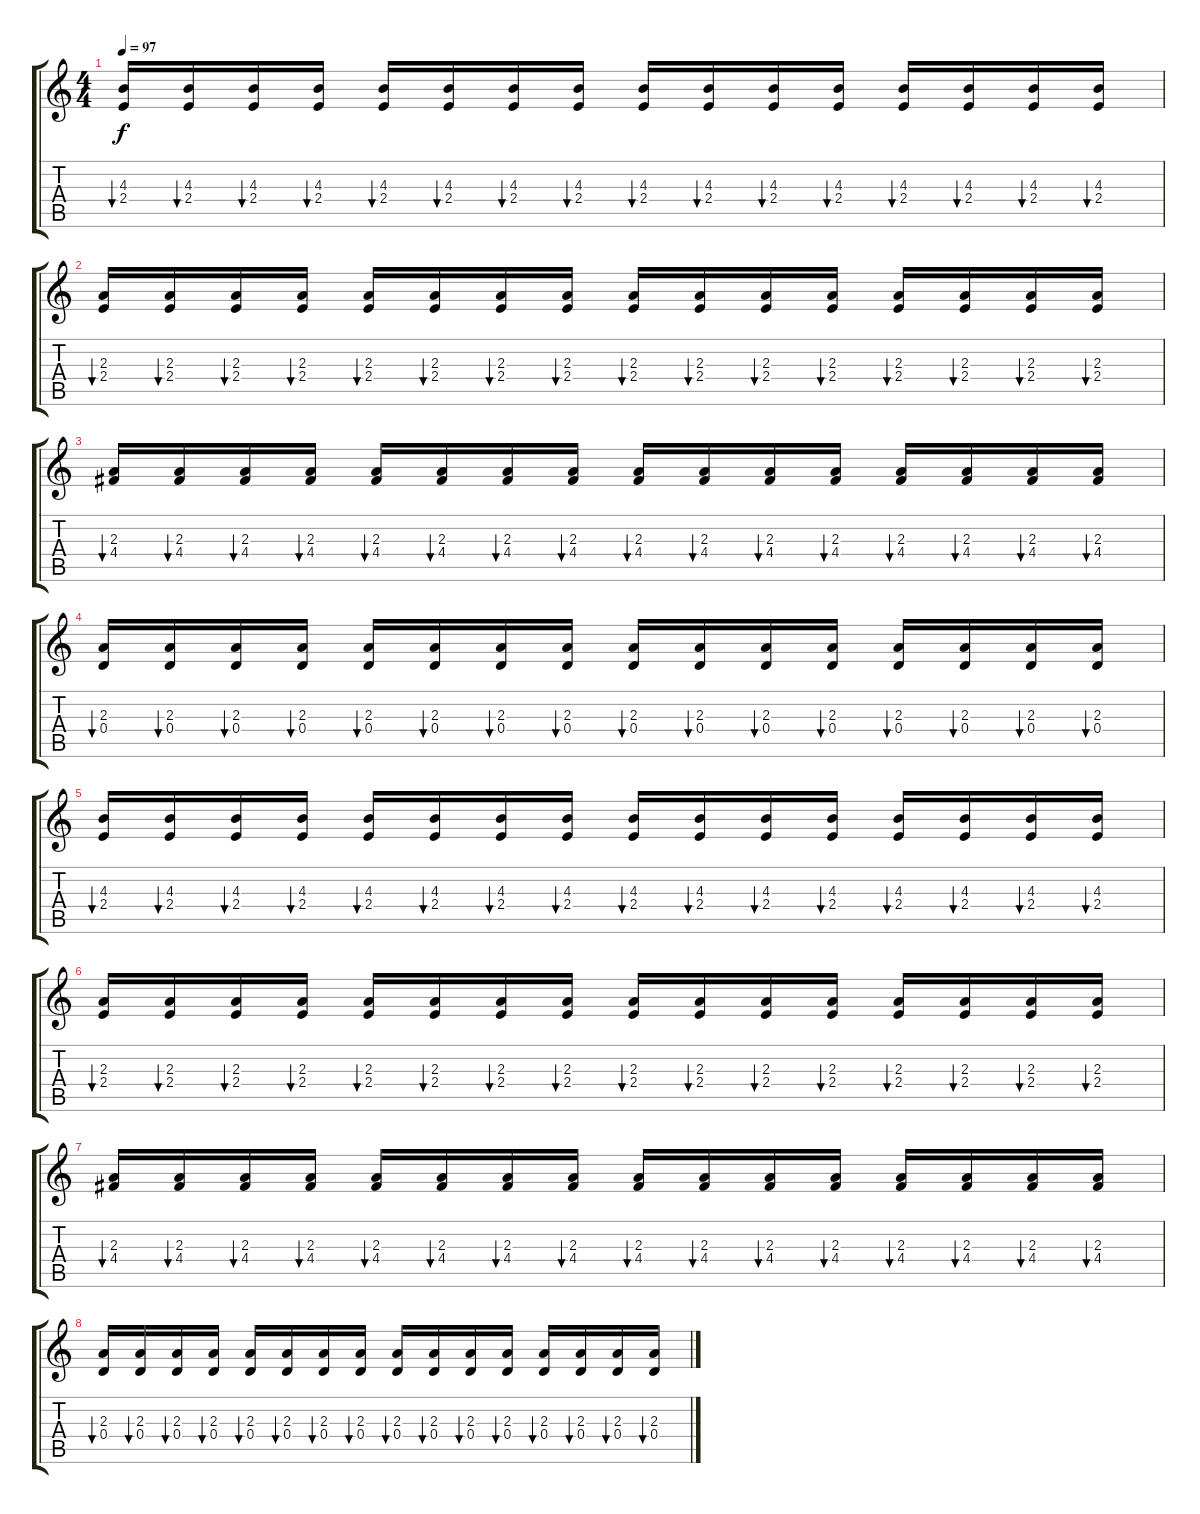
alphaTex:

\track "" {instrument distortionguitar}
\staff {score tabs}
\tuning (E4 B3 G3 D3 A2 E2) {hide}
\ts (4 4)
\tempo 97
\clef g2
\ks c
(4.3 2.4).16{bu 30 dy f} (4.3 2.4).16{bu 30} (4.3 2.4).16{bu 30} (4.3 2.4).16{bu 30} (4.3 2.4).16{bu 30} (4.3 2.4).16{bu 30} (4.3 2.4).16{bu 30} (4.3 2.4).16{bu 30} (4.3 2.4).16{bu 30} (4.3 2.4).16{bu 30} (4.3 2.4).16{bu 30} (4.3 2.4).16{bu 30} (4.3 2.4).16{bu 30} (4.3 2.4).16{bu 30} (4.3 2.4).16{bu 30} (4.3 2.4).16{bu 30} |
\section ("" "")
(2.3 2.4).16{bu 30} (2.3 2.4).16{bu 30} (2.3 2.4).16{bu 30} (2.3 2.4).16{bu 30} (2.3 2.4).16{bu 30} (2.3 2.4).16{bu 30} (2.3 2.4).16{bu 30} (2.3 2.4).16{bu 30} (2.3 2.4).16{bu 30} (2.3 2.4).16{bu 30} (2.3 2.4).16{bu 30} (2.3 2.4).16{bu 30} (2.3 2.4).16{bu 30} (2.3 2.4).16{bu 30} (2.3 2.4).16{bu 30} (2.3 2.4).16{bu 30} |
(2.3 4.4).16{bu 30} (2.3 4.4).16{bu 30} (2.3 4.4).16{bu 30} (2.3 4.4).16{bu 30} (2.3 4.4).16{bu 30} (2.3 4.4).16{bu 30} (2.3 4.4).16{bu 30} (2.3 4.4).16{bu 30} (2.3 4.4).16{bu 30} (2.3 4.4).16{bu 30} (2.3 4.4).16{bu 30} (2.3 4.4).16{bu 30} (2.3 4.4).16{bu 30} (2.3 4.4).16{bu 30} (2.3 4.4).16{bu 30} (2.3 4.4).16{bu 30} |
(2.3 0.4).16{bu 30} (2.3 0.4).16{bu 30} (2.3 0.4).16{bu 30} (2.3 0.4).16{bu 30} (2.3 0.4).16{bu 30} (2.3 0.4).16{bu 30} (2.3 0.4).16{bu 30} (2.3 0.4).16{bu 30} (2.3 0.4).16{bu 30} (2.3 0.4).16{bu 30} (2.3 0.4).16{bu 30} (2.3 0.4).16{bu 30} (2.3 0.4).16{bu 30} (2.3 0.4).16{bu 30} (2.3 0.4).16{bu 30} (2.3 0.4).16{bu 30} |
(4.3 2.4).16{bu 30} (4.3 2.4).16{bu 30} (4.3 2.4).16{bu 30} (4.3 2.4).16{bu 30} (4.3 2.4).16{bu 30} (4.3 2.4).16{bu 30} (4.3 2.4).16{bu 30} (4.3 2.4).16{bu 30} (4.3 2.4).16{bu 30} (4.3 2.4).16{bu 30} (4.3 2.4).16{bu 30} (4.3 2.4).16{bu 30} (4.3 2.4).16{bu 30} (4.3 2.4).16{bu 30} (4.3 2.4).16{bu 30} (4.3 2.4).16{bu 30} |
\section ("" "")
(2.3 2.4).16{bu 30} (2.3 2.4).16{bu 30} (2.3 2.4).16{bu 30} (2.3 2.4).16{bu 30} (2.3 2.4).16{bu 30} (2.3 2.4).16{bu 30} (2.3 2.4).16{bu 30} (2.3 2.4).16{bu 30} (2.3 2.4).16{bu 30} (2.3 2.4).16{bu 30} (2.3 2.4).16{bu 30} (2.3 2.4).16{bu 30} (2.3 2.4).16{bu 30} (2.3 2.4).16{bu 30} (2.3 2.4).16{bu 30} (2.3 2.4).16{bu 30} |
(2.3 4.4).16{bu 30} (2.3 4.4).16{bu 30} (2.3 4.4).16{bu 30} (2.3 4.4).16{bu 30} (2.3 4.4).16{bu 30} (2.3 4.4).16{bu 30} (2.3 4.4).16{bu 30} (2.3 4.4).16{bu 30} (2.3 4.4).16{bu 30} (2.3 4.4).16{bu 30} (2.3 4.4).16{bu 30} (2.3 4.4).16{bu 30} (2.3 4.4).16{bu 30} (2.3 4.4).16{bu 30} (2.3 4.4).16{bu 30} (2.3 4.4).16{bu 30} |
(2.3 0.4).16{bu 30} (2.3 0.4).16{bu 30} (2.3 0.4).16{bu 30} (2.3 0.4).16{bu 30} (2.3 0.4).16{bu 30} (2.3 0.4).16{bu 30} (2.3 0.4).16{bu 30} (2.3 0.4).16{bu 30} (2.3 0.4).16{bu 30} (2.3 0.4).16{bu 30} (2.3 0.4).16{bu 30} (2.3 0.4).16{bu 30} (2.3 0.4).16{bu 30} (2.3 0.4).16{bu 30} (2.3 0.4).16{bu 30} (2.3 0.4).16{bu 30}
